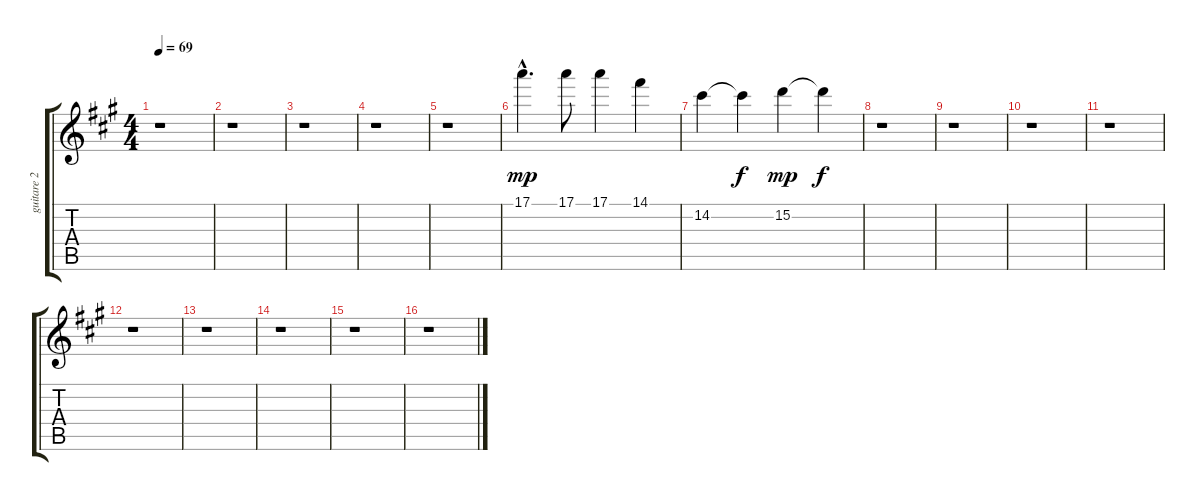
\track ("guitare 2" "guitare 2") {instrument overdrivenguitar}
\staff {score tabs}
\tuning (E4 B3 G3 D3 A2 E2) {hide}
\ts (4 4)
\tempo 69
\clef g2
\ks f#minor
r.1{dy f} |
r.1 |
r.1 |
r.1 |
r.1 |
17.1{hac}.4{d dy mp} 17.1.8 17.1.4 14.1.4 |
14.2.4 14.2{t}.4{dy f} 15.2.4{dy mp} 15.2{t}.4{dy f} |
r.1 |
r.1 |
r.1 |
r.1 |
r.1 |
r.1 |
r.1 |
r.1 |
r.1
